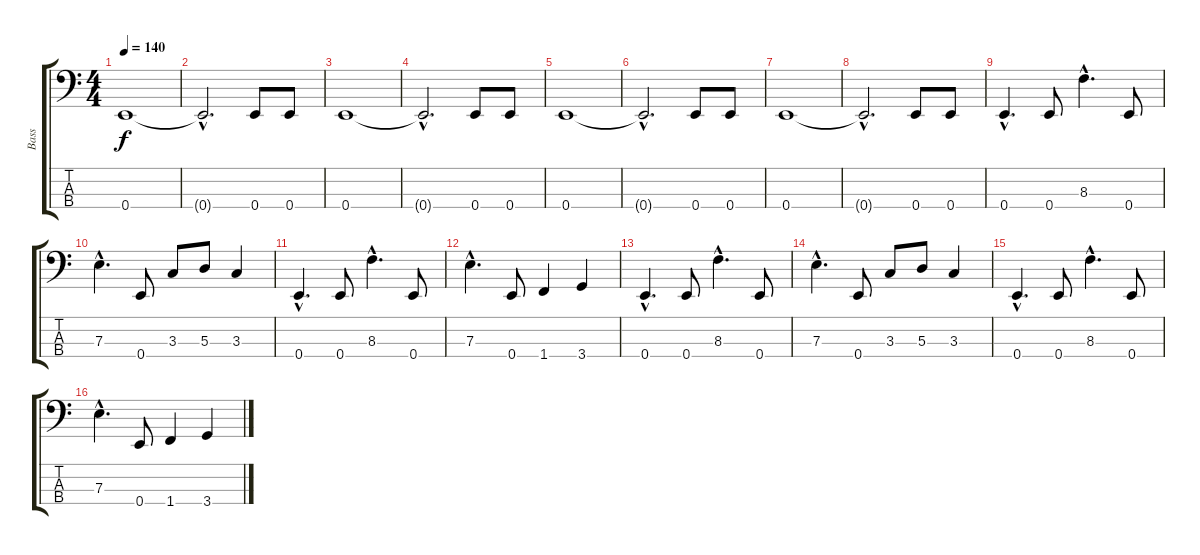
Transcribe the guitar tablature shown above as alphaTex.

\track ("Bass" "Bass") {instrument electricbassfinger}
\staff {score tabs}
\tuning (G2 D2 A1 E1) {hide}
\ts (4 4)
\tempo 140
\clef f4
\ks c
0.4.1{dy f instrument electricbassfinger} |
0.4{hac t}.2{d} 0.4.8 0.4.8 |
0.4.1 |
0.4{hac t}.2{d} 0.4.8 0.4.8 |
0.4.1 |
0.4{hac t}.2{d} 0.4.8 0.4.8 |
0.4.1 |
0.4{hac t}.2{d} 0.4.8 0.4.8 |
0.4{hac}.4{d} 0.4.8 8.3{hac}.4{d} 0.4.8 |
7.3{hac}.4{d} 0.4.8 3.3.8 5.3.8 3.3.4 |
0.4{hac}.4{d} 0.4.8 8.3{hac}.4{d} 0.4.8 |
7.3{hac}.4{d} 0.4.8 1.4.4 3.4.4 |
0.4{hac}.4{d} 0.4.8 8.3{hac}.4{d} 0.4.8 |
7.3{hac}.4{d} 0.4.8 3.3.8 5.3.8 3.3.4 |
0.4{hac}.4{d} 0.4.8 8.3{hac}.4{d} 0.4.8 |
7.3{hac}.4{d} 0.4.8 1.4.4 3.4.4
